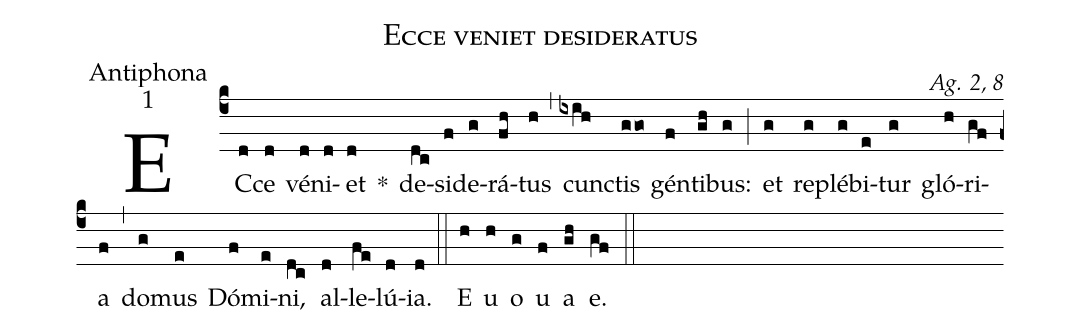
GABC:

name:Ecce veniet desideratus;
office-part:Antiphona;
mode:1;
commentary:Ag. 2, 8;
%%
(c4) EC(d)ce(d) vé(d)ni(d)et(d) *() de(dc)si(f)de(g)rá(fh)tus(h) (,) cun(ixih)ctis(g!/go) gén(f)ti(gh)bus:(g) (;) et(g) re(g)plé(g)bi(e)tur(g) gló(h)ri(gf)a(f) (,) do(g)mus(e) Dó(f)mi(e)ni,(dc) al(d)le(fe)lú(d)ia.(d) (::) E(h) u(h) o(g) u(f) a(gh) e.(gf) (::)
